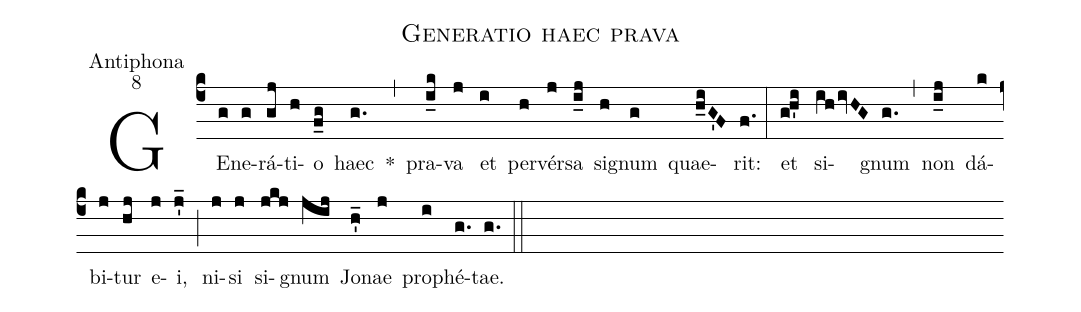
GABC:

name:Generatio haec prava;
office-part:Antiphona;
mode:8;
%%
(c4) GE(g)ne(g)rá(gj)ti(h)o(f_g) haec(g.) *(,) pra(i_k)va(j) et(i) per(h)vér(j)sa(i_j) si(h)gnum(g) quae(h_iG'F)rit:(f.) (:) et(g!h'i) si(ih/ivHG)gnum(g.) (,) non(i_j) dá(k)bi(j)tur(hj) e(j)i,(j'_) (;) ni(j)si(j) si(jkj)gnum(jij) Jo(h'_)nae(j) pro(i)phé(g.)tae.(g.) (::)
